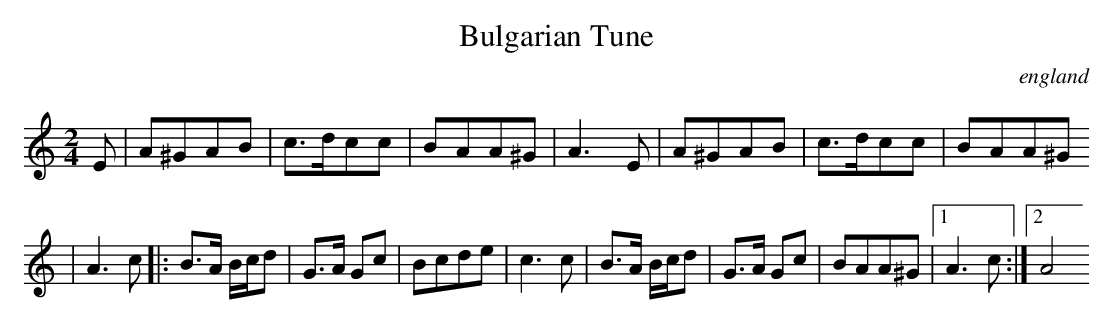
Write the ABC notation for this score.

X:1
T:Bulgarian Tune
O:england
M:2/4
L:1/8
K:C
E|A^GAB|c>dcc|BAA^G|A3E|A^GAB|c>dcc|BAA^G
|A3c|:B>A B/2c/2d|G>A Gc|Bcde|c3 c|B>A B/2c/2d|G>A Gc|BAA^G|1A3c:|2A4
